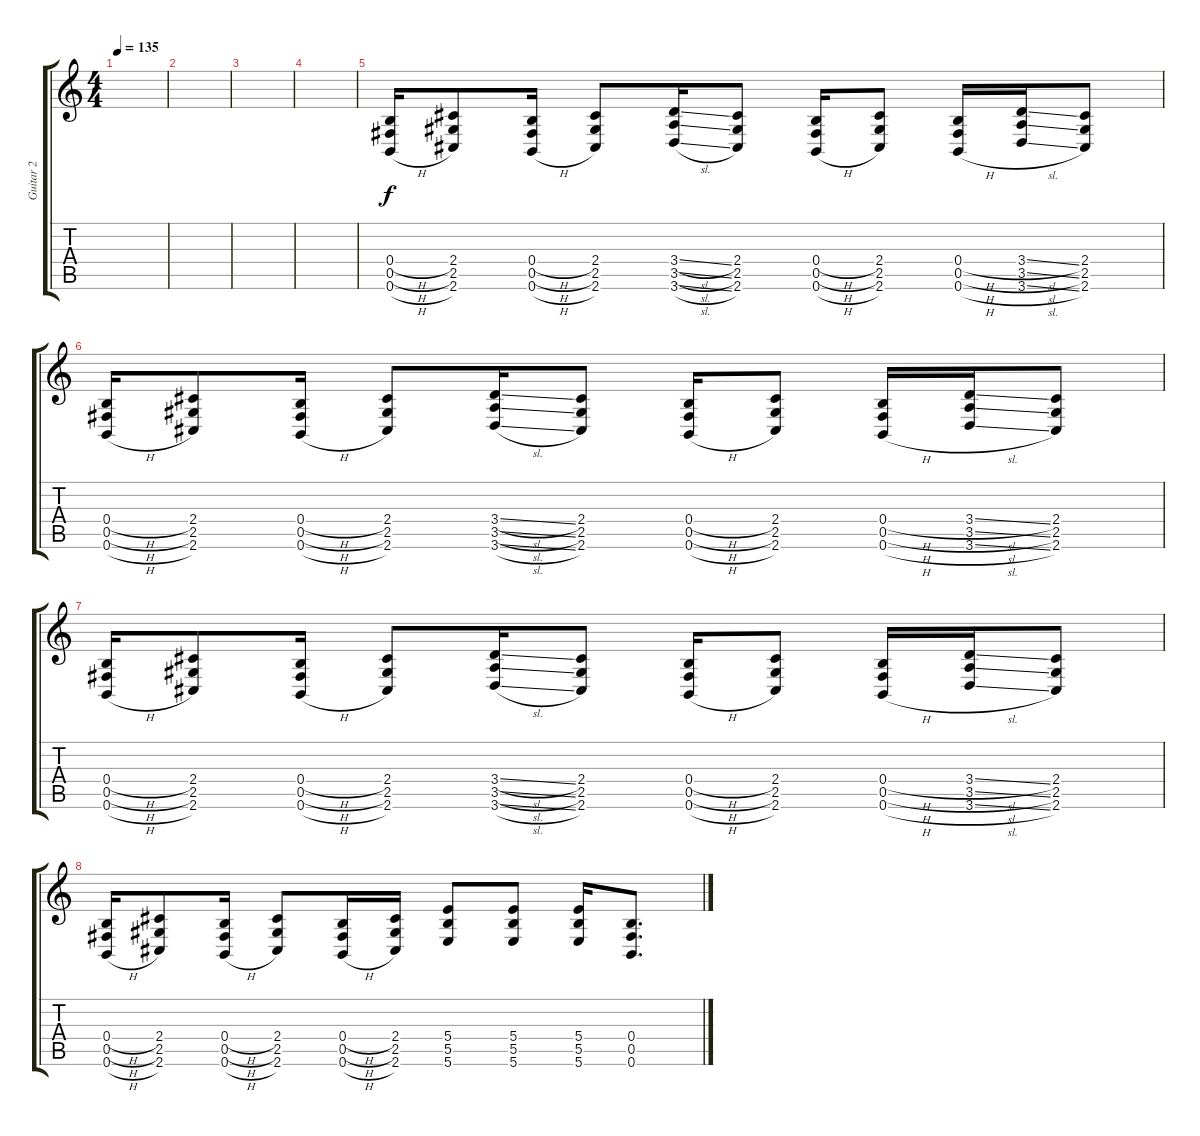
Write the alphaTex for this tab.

\track ("Guitar 2" "Guitar 2") {instrument overdrivenguitar}
\staff {score tabs}
\tuning (Db4 Ab3 E3 B2 Gb2 B1) {hide}
\ts (4 4)
\tempo 135
\clef g2
\ks c
|
|
|
|
(0.4{h} 0.5{h} 0.6{h}).16 (2.4 2.5 2.6).8 (0.4{h} 0.5{h} 0.6{h}).16 (2.4 2.5 2.6).8 (3.4{sl} 3.5{sl} 3.6{sl}).16 (2.4 2.5 2.6).8 (0.4{h} 0.5{h} 0.6{h}).16 (2.4 2.5 2.6).8 (0.4{h} 0.5{h} 0.6{h}).16 (3.4{sl} 3.5{sl} 3.6{sl}).16 (2.4 2.5 2.6).8 |
(0.4{h} 0.5{h} 0.6{h}).16 (2.4 2.5 2.6).8 (0.4{h} 0.5{h} 0.6{h}).16 (2.4 2.5 2.6).8 (3.4{sl} 3.5{sl} 3.6{sl}).16 (2.4 2.5 2.6).8 (0.4{h} 0.5{h} 0.6{h}).16 (2.4 2.5 2.6).8 (0.4{h} 0.5{h} 0.6{h}).16 (3.4{sl} 3.5{sl} 3.6{sl}).16 (2.4 2.5 2.6).8 |
(0.4{h} 0.5{h} 0.6{h}).16 (2.4 2.5 2.6).8 (0.4{h} 0.5{h} 0.6{h}).16 (2.4 2.5 2.6).8 (3.4{sl} 3.5{sl} 3.6{sl}).16 (2.4 2.5 2.6).8 (0.4{h} 0.5{h} 0.6{h}).16 (2.4 2.5 2.6).8 (0.4{h} 0.5{h} 0.6{h}).16 (3.4{sl} 3.5{sl} 3.6{sl}).16 (2.4 2.5 2.6).8 |
(0.4{h} 0.5{h} 0.6{h}).16 (2.4 2.5 2.6).8 (0.4{h} 0.5{h} 0.6{h}).16 (2.4 2.5 2.6).8 (0.4{h} 0.5{h} 0.6{h}).16 (2.4 2.5 2.6).16 (5.4 5.5 5.6).8 (5.4 5.5 5.6).8 (5.4 5.5 5.6).16 (0.4 0.5 0.6).8{d}
